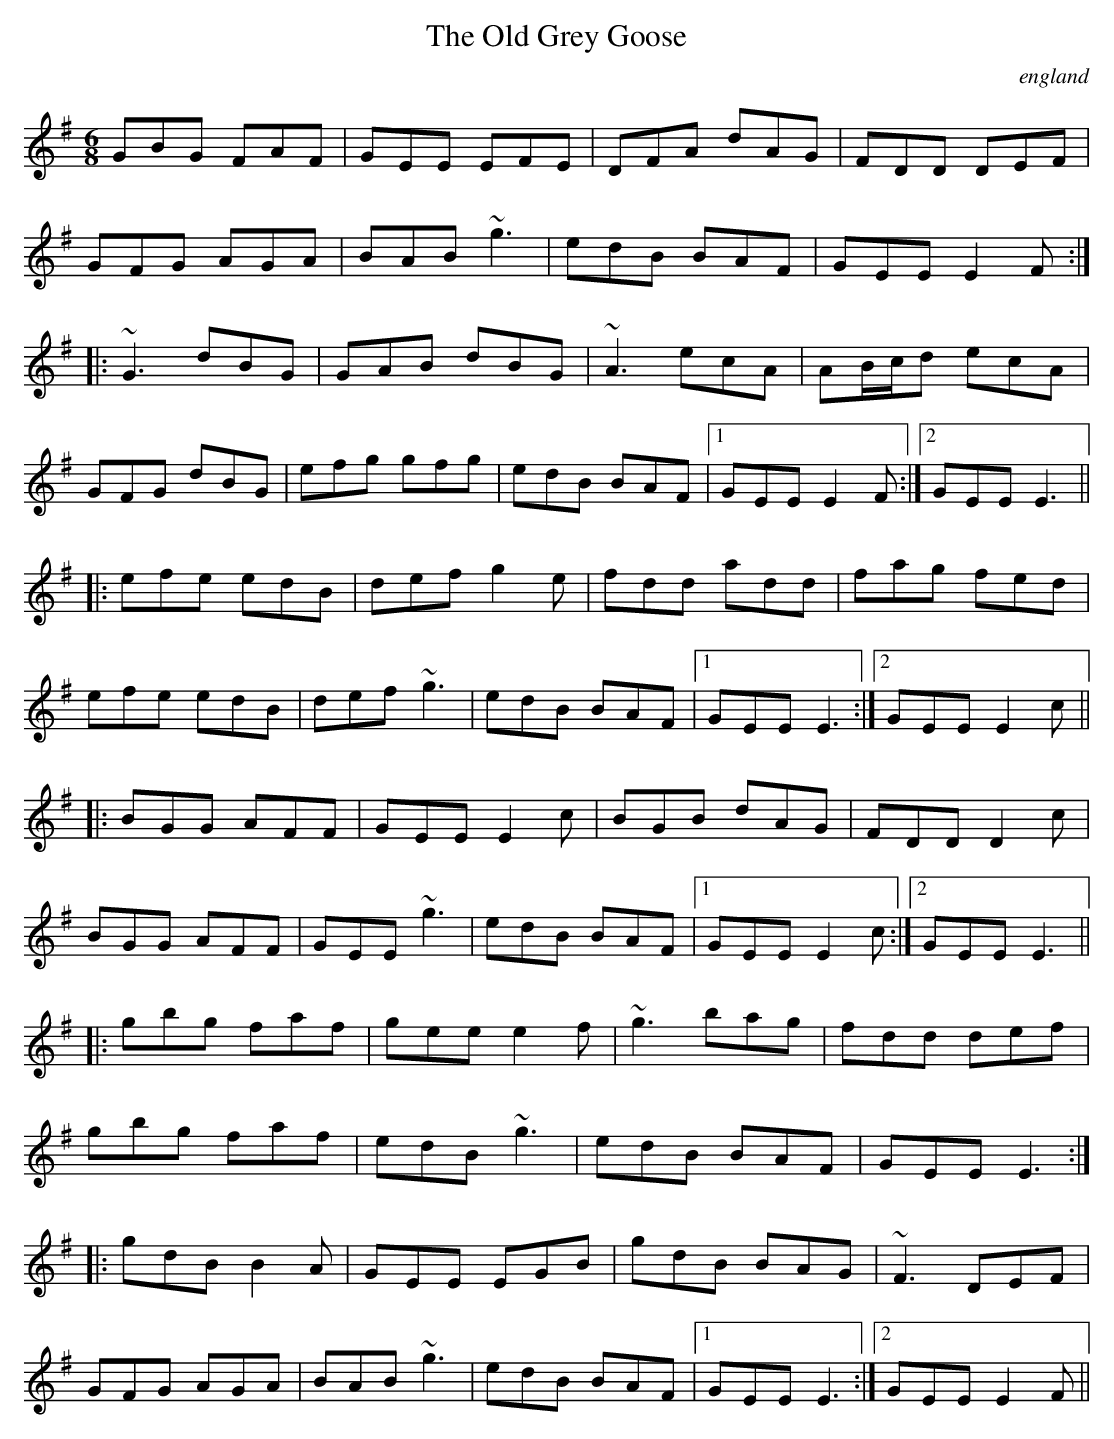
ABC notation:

X:1
T:Old Grey Goose, The
O:england
M:6/8
L:1/8
K:Em
GBG FAF|GEE EFE|DFA dAG|FDD DEF|
GFG AGA|BAB ~g3|edB BAF|GEE E2F:|
|:~G3 dBG|GAB dBG|~A3 ecA|AB/c/d ecA|
GFG dBG|efg gfg|edB BAF|1 GEE E2F:|2 GEE E3||
|:efe edB|def g2e|fdd add|fag fed|
efe edB|def ~g3|edB BAF|1 GEE E3:|2 GEE E2c||
|:BGG AFF|GEE E2c|BGB dAG|FDD D2c|
BGG AFF|GEE ~g3|edB BAF|1 GEE E2c:|2 GEE E3||
|:gbg faf|gee e2f|~g3 bag|fdd def|
gbg faf|edB ~g3|edB BAF|GEE E3:|
|:gdB B2A|GEE EGB|gdB BAG|~F3 DEF|
GFG AGA|BAB ~g3|edB BAF|1 GEE E3:|2 GEE E2F||
